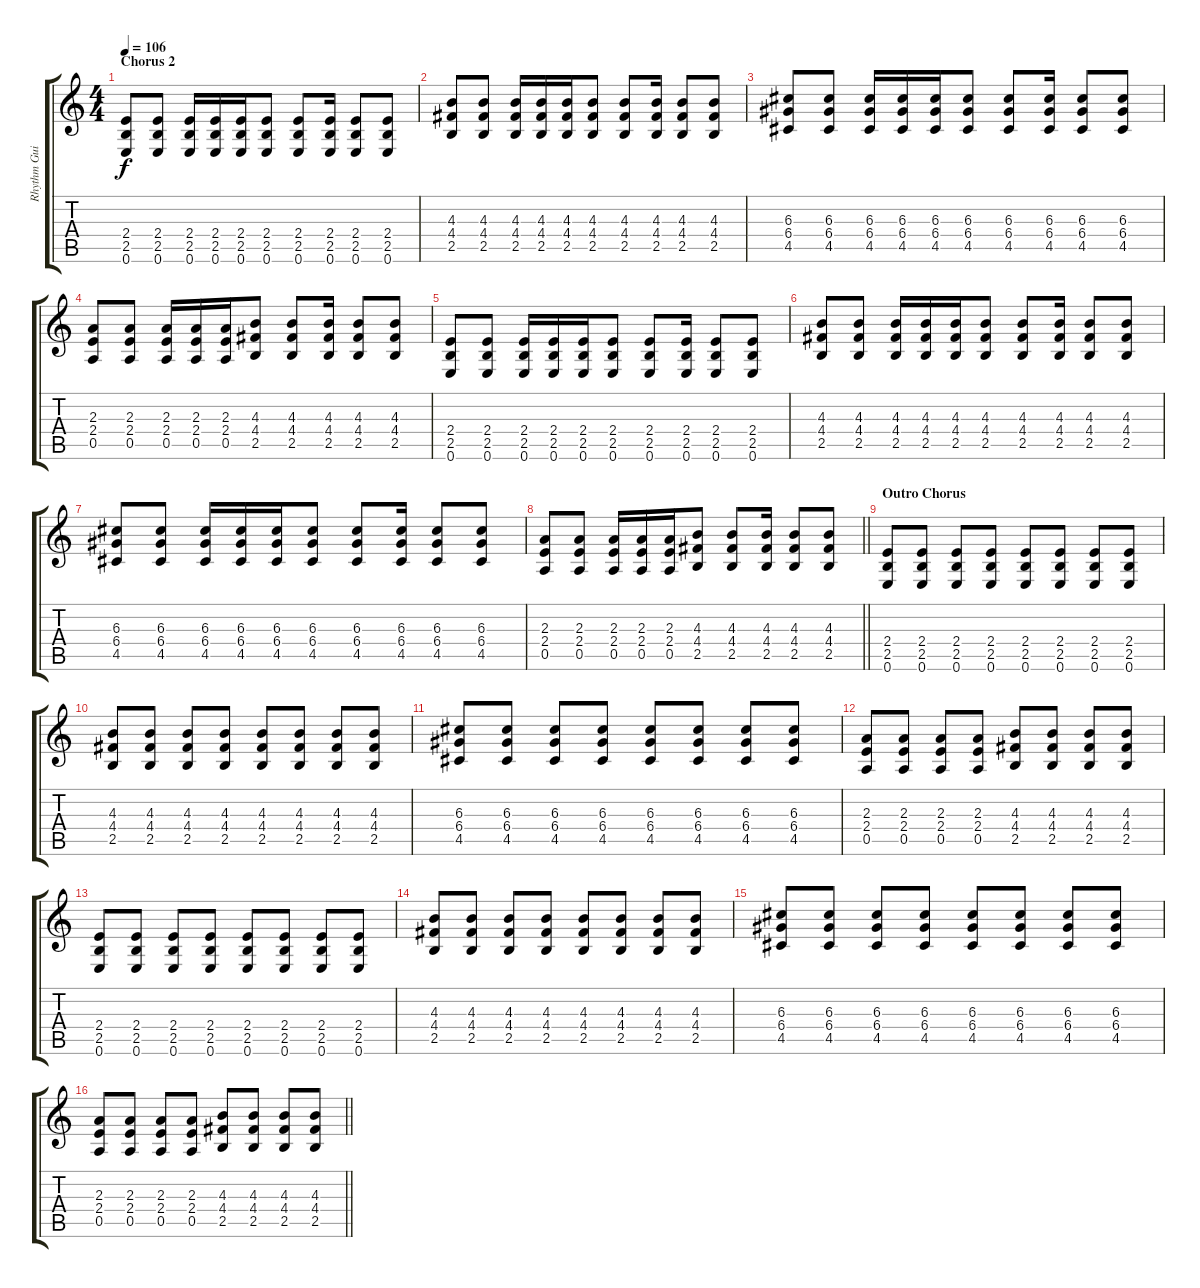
\track ("Rhythm Guitar" "Rhythm Gui") {instrument electricguitarclean}
\staff {score tabs}
\tuning (E4 B3 G3 D3 A2 E2) {hide}
\ts (4 4)
\section ("" "Chorus 2")
\tempo 110
\tempo 106
\clef g2
\ks c
(2.4 2.5 0.6).8{dy f} (2.4 2.5 0.6).8 (2.4 2.5 0.6).16 (2.4 2.5 0.6).16 (2.4 2.5 0.6).16 (2.4 2.5 0.6).8 (2.4 2.5 0.6).8 (2.4 2.5 0.6).16 (2.4 2.5 0.6).8 (2.4 2.5 0.6).8 |
(4.3 4.4 2.5).8 (4.3 4.4 2.5).8 (4.3 4.4 2.5).16 (4.3 4.4 2.5).16 (4.3 4.4 2.5).16 (4.3 4.4 2.5).8 (4.3 4.4 2.5).8 (4.3 4.4 2.5).16 (4.3 4.4 2.5).8 (4.3 4.4 2.5).8 |
(6.3 6.4 4.5).8 (6.3 6.4 4.5).8 (6.3 6.4 4.5).16 (6.3 6.4 4.5).16 (6.3 6.4 4.5).16 (6.3 6.4 4.5).8 (6.3 6.4 4.5).8 (6.3 6.4 4.5).16 (6.3 6.4 4.5).8 (6.3 6.4 4.5).8 |
(2.3 2.4 0.5).8 (2.3 2.4 0.5).8 (2.3 2.4 0.5).16 (2.3 2.4 0.5).16 (2.3 2.4 0.5).16 (4.3 4.4 2.5).8 (4.3 4.4 2.5).8 (4.3 4.4 2.5).16 (4.3 4.4 2.5).8 (4.3 4.4 2.5).8 |
(2.4 2.5 0.6).8 (2.4 2.5 0.6).8 (2.4 2.5 0.6).16 (2.4 2.5 0.6).16 (2.4 2.5 0.6).16 (2.4 2.5 0.6).8 (2.4 2.5 0.6).8 (2.4 2.5 0.6).16 (2.4 2.5 0.6).8 (2.4 2.5 0.6).8 |
(4.3 4.4 2.5).8 (4.3 4.4 2.5).8 (4.3 4.4 2.5).16 (4.3 4.4 2.5).16 (4.3 4.4 2.5).16 (4.3 4.4 2.5).8 (4.3 4.4 2.5).8 (4.3 4.4 2.5).16 (4.3 4.4 2.5).8 (4.3 4.4 2.5).8 |
(6.3 6.4 4.5).8 (6.3 6.4 4.5).8 (6.3 6.4 4.5).16 (6.3 6.4 4.5).16 (6.3 6.4 4.5).16 (6.3 6.4 4.5).8 (6.3 6.4 4.5).8 (6.3 6.4 4.5).16 (6.3 6.4 4.5).8 (6.3 6.4 4.5).8 |
\barLineRight lightlight
(2.3 2.4 0.5).8 (2.3 2.4 0.5).8 (2.3 2.4 0.5).16 (2.3 2.4 0.5).16 (2.3 2.4 0.5).16 (4.3 4.4 2.5).8 (4.3 4.4 2.5).8 (4.3 4.4 2.5).16 (4.3 4.4 2.5).8 (4.3 4.4 2.5).8 |
\section ("" "Outro Chorus")
(2.4 2.5 0.6).8 (2.4 2.5 0.6).8 (2.4 2.5 0.6).8 (2.4 2.5 0.6).8 (2.4 2.5 0.6).8 (2.4 2.5 0.6).8 (2.4 2.5 0.6).8 (2.4 2.5 0.6).8 |
(4.3 4.4 2.5).8 (4.3 4.4 2.5).8 (4.3 4.4 2.5).8 (4.3 4.4 2.5).8 (4.3 4.4 2.5).8 (4.3 4.4 2.5).8 (4.3 4.4 2.5).8 (4.3 4.4 2.5).8 |
(6.3 6.4 4.5).8 (6.3 6.4 4.5).8 (6.3 6.4 4.5).8 (6.3 6.4 4.5).8 (6.3 6.4 4.5).8 (6.3 6.4 4.5).8 (6.3 6.4 4.5).8 (6.3 6.4 4.5).8 |
(2.3 2.4 0.5).8 (2.3 2.4 0.5).8 (2.3 2.4 0.5).8 (2.3 2.4 0.5).8 (4.3 4.4 2.5).8 (4.3 4.4 2.5).8 (4.3 4.4 2.5).8 (4.3 4.4 2.5).8 |
(2.4 2.5 0.6).8 (2.4 2.5 0.6).8 (2.4 2.5 0.6).8 (2.4 2.5 0.6).8 (2.4 2.5 0.6).8 (2.4 2.5 0.6).8 (2.4 2.5 0.6).8 (2.4 2.5 0.6).8 |
(4.3 4.4 2.5).8 (4.3 4.4 2.5).8 (4.3 4.4 2.5).8 (4.3 4.4 2.5).8 (4.3 4.4 2.5).8 (4.3 4.4 2.5).8 (4.3 4.4 2.5).8 (4.3 4.4 2.5).8 |
(6.3 6.4 4.5).8 (6.3 6.4 4.5).8 (6.3 6.4 4.5).8 (6.3 6.4 4.5).8 (6.3 6.4 4.5).8 (6.3 6.4 4.5).8 (6.3 6.4 4.5).8 (6.3 6.4 4.5).8 |
\barLineRight lightlight
(2.3 2.4 0.5).8 (2.3 2.4 0.5).8 (2.3 2.4 0.5).8 (2.3 2.4 0.5).8 (4.3 4.4 2.5).8 (4.3 4.4 2.5).8 (4.3 4.4 2.5).8 (4.3 4.4 2.5).8
